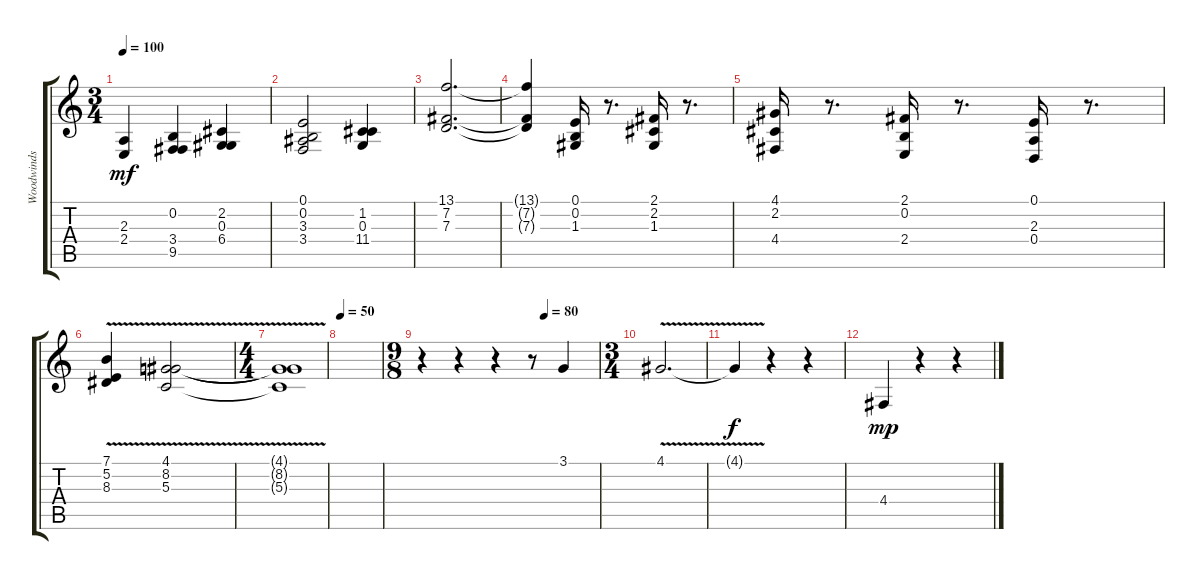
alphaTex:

\track ("Woodwinds 1" "Woodwinds ") {instrument panflute}
\staff {score tabs}
\tuning (E4 B3 G3 D3 A2 E2) {hide}
\ts (3 4)
\tempo 100
\clef g2
\ks c
(2.3 2.4).4{dy mf} (0.2 3.4 9.5).4 (2.2 0.3 6.4).4 |
(0.1 0.2 3.3 3.4).2 (1.2 0.3 11.4).4 |
(13.1 7.2 7.3).2{d} |
(13.1{t} 7.2{t} 7.3{t}).4 (0.1 0.2 1.3).16 r.8{d} (2.1 2.2 1.3).16 r.8{d} |
(4.1 2.2 4.4).16 r.8{d} (2.1 0.2 2.4).16 r.8{d} (0.1 2.3 0.4).16 r.8{d} |
(7.1{v} 5.2{v} 8.3{v}).4 (4.1{v} 8.2{v} 5.3{v}).2 |
\ts (4 4)
(4.1{v t} 8.2{v t} 5.3{v t}).1 |
\tempo 50
|
\ts (9 8)
\tempo (80 0.6944444444444444)
r.4 r.4 r.4 r.8 3.1.4 |
\ts (3 4)
4.1{v}.2{d} |
4.1{v t}.4{dy f} r.4 r.4 |
4.4.4{dy mp} r.4 r.4
